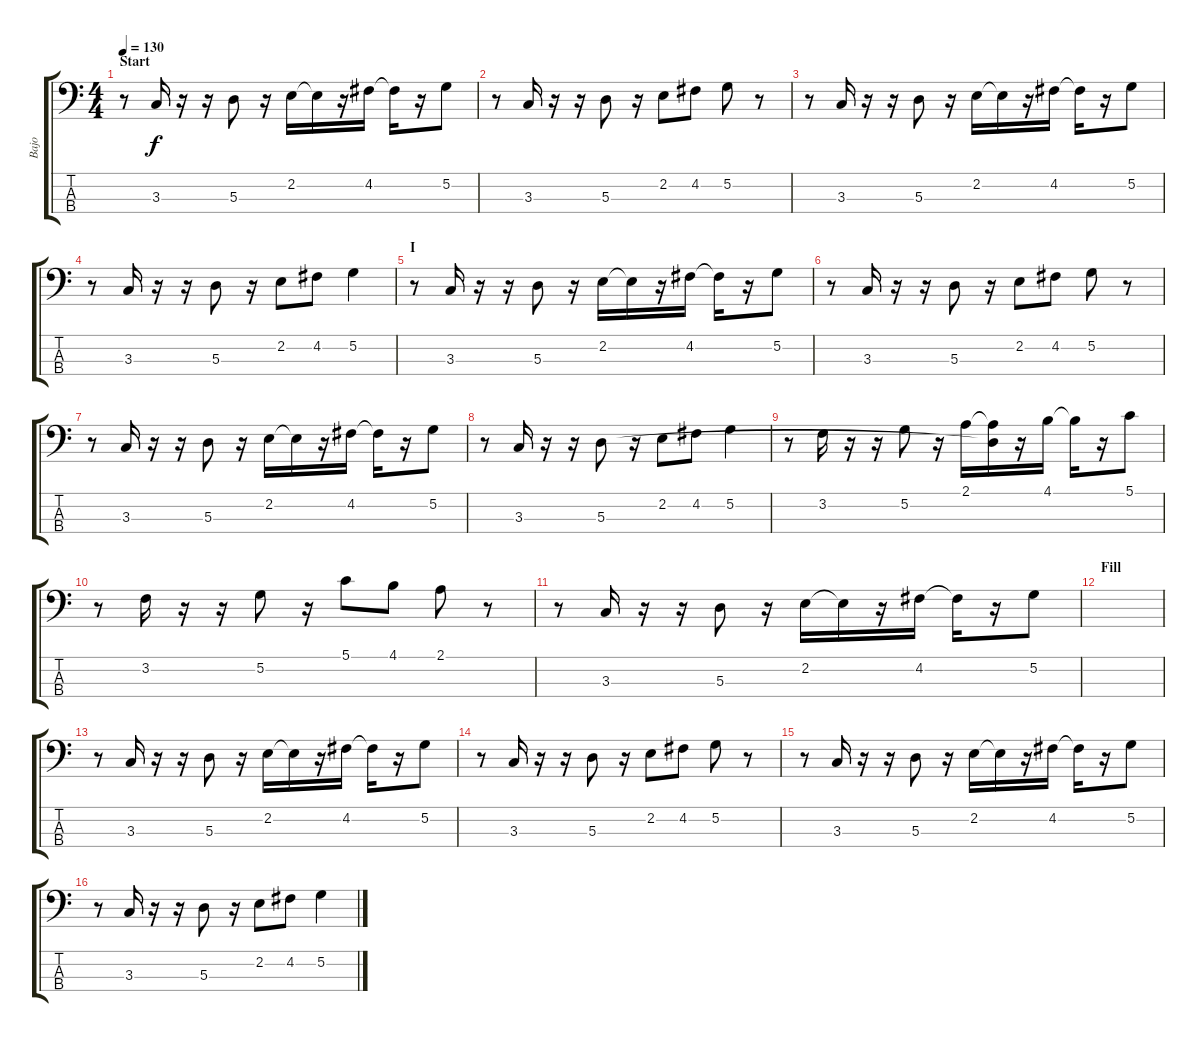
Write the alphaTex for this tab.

\track ("Bajo" "Bajo") {instrument slapbass1}
\staff {score tabs}
\tuning (G2 D2 A1 E1) {hide}
\ts (4 4)
\section ("" "Start")
\tempo 130
\clef f4
\ks c
r.8{dy f} 3.3.16 r.16 r.16 5.3.8 r.16 2.2.16 2.2{t}.16 r.16 4.2.16 4.2{t}.16 r.16 5.2.8 |
r.8 3.3.16 r.16 r.16 5.3.8 r.16 2.2.8 4.2.8 5.2.8 r.8 |
r.8 3.3.16 r.16 r.16 5.3.8 r.16 2.2.16 2.2{t}.16 r.16 4.2.16 4.2{t}.16 r.16 5.2.8 |
r.8 3.3.16 r.16 r.16 5.3.8 r.16 2.2.8 4.2.8 5.2.4 |
\section ("" "I")
r.8 3.3.16 r.16 r.16 5.3.8 r.16 2.2.16 2.2{t}.16 r.16 4.2.16 4.2{t}.16 r.16 5.2.8 |
r.8 3.3.16 r.16 r.16 5.3.8 r.16 2.2.8 4.2.8 5.2.8 r.8 |
r.8 3.3.16 r.16 r.16 5.3.8 r.16 2.2.16 2.2{t}.16 r.16 4.2.16 4.2{t}.16 r.16 5.2.8 |
r.8 3.3.16 r.16 r.16 5.3.8 r.16 2.2.8 4.2.8 5.2.4 |
r.8 3.2.16 r.16 r.16 5.2.8 r.16 2.1.16 (2.1{t} 5.3{t}).16 r.16 4.1.16 4.1{t}.16 r.16 5.1.8 |
r.8 3.2.16 r.16 r.16 5.2.8 r.16 5.1.8 4.1.8 2.1.8 r.8 |
r.8 3.3.16 r.16 r.16 5.3.8 r.16 2.2.16 2.2{t}.16 r.16 4.2.16 4.2{t}.16 r.16 5.2.8 |
\section ("" "Fill")
|
r.8 3.3.16 r.16 r.16 5.3.8 r.16 2.2.16 2.2{t}.16 r.16 4.2.16 4.2{t}.16 r.16 5.2.8 |
r.8 3.3.16 r.16 r.16 5.3.8 r.16 2.2.8 4.2.8 5.2.8 r.8 |
r.8 3.3.16 r.16 r.16 5.3.8 r.16 2.2.16 2.2{t}.16 r.16 4.2.16 4.2{t}.16 r.16 5.2.8 |
r.8 3.3.16 r.16 r.16 5.3.8 r.16 2.2.8 4.2.8 5.2.4
